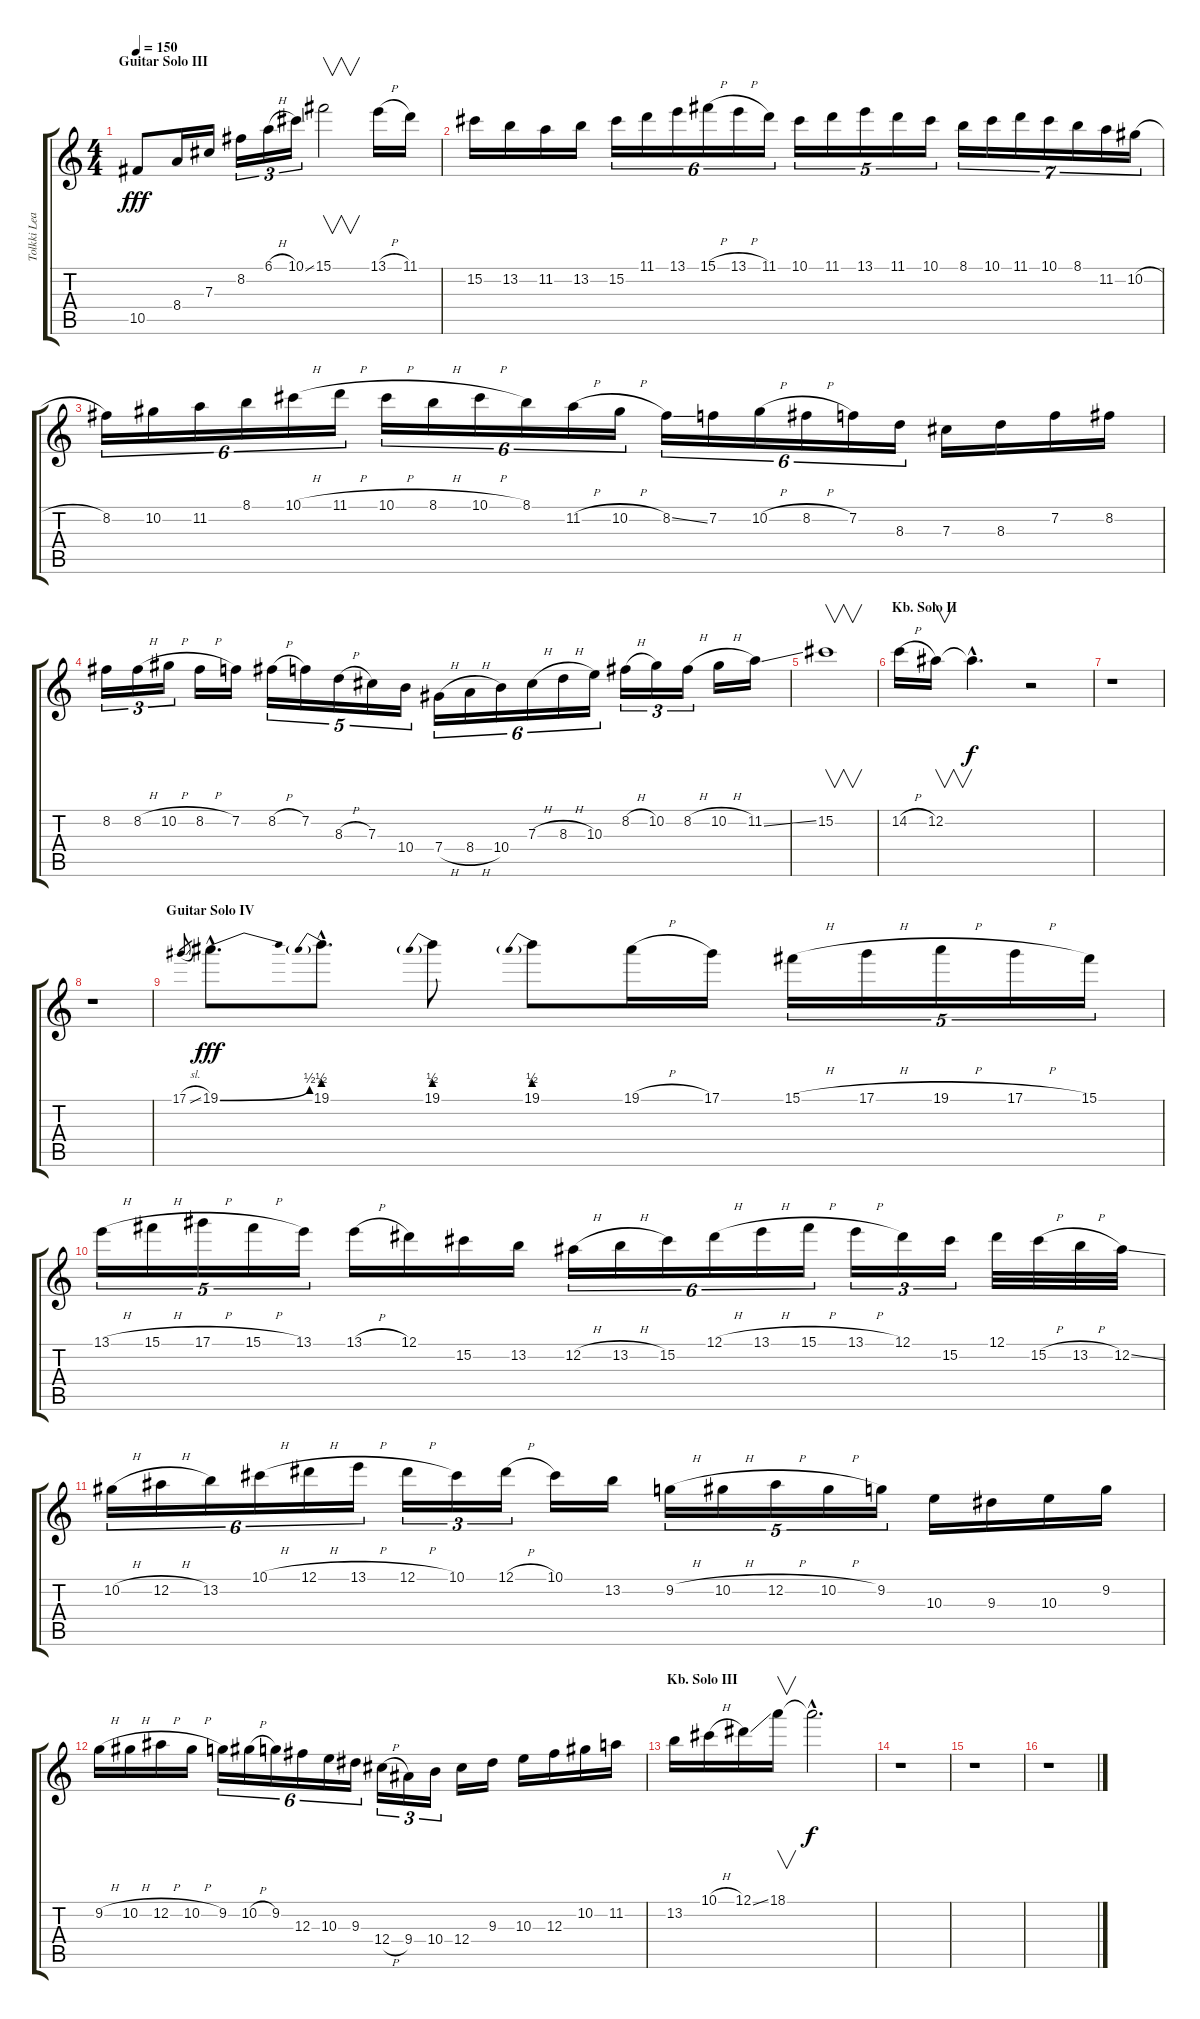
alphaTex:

\track ("Tolkki Lead" "Tolkki Lea") {instrument overdrivenguitar}
\staff {score tabs}
\tuning (Eb4 Bb3 Gb3 Db3 Ab2 Eb2) {hide}
\ts (4 4)
\section ("" "Guitar Solo III")
\tempo 150
\clef g2
\ks c
10.5.8{dy fff} 8.4.16 7.3.16 8.2.16{tu (3 2)} 6.1{h}.16{tu (3 2)} 10.1{ss}.16{tu (3 2)} 15.1.2{v} 13.1{h}.16 11.1.16 |
15.2.16 13.2.16 11.2.16 13.2.16 15.2.16{tu (6 4)} 11.1.16{tu (6 4)} 13.1.16{tu (6 4)} 15.1{h}.16{tu (6 4)} 13.1{h}.16{tu (6 4)} 11.1.16{tu (6 4)} 10.1.16{tu (5 4)} 11.1.16{tu (5 4)} 13.1.16{tu (5 4)} 11.1.16{tu (5 4)} 10.1.16{tu (5 4)} 8.1.16{tu (7 4)} 10.1.16{tu (7 4)} 11.1.16{tu (7 4)} 10.1.16{tu (7 4)} 8.1.16{tu (7 4)} 11.2.16{tu (7 4)} 10.2{h}.16{tu (7 4)} |
8.2.16{tu (6 4)} 10.2.16{tu (6 4)} 11.2.16{tu (6 4)} 8.1.16{tu (6 4)} 10.1{h}.16{tu (6 4)} 11.1{h}.16{tu (6 4)} 10.1{h}.16{tu (6 4)} 8.1{h}.16{tu (6 4)} 10.1{h}.16{tu (6 4)} 8.1.16{tu (6 4)} 11.2{h}.16{tu (6 4)} 10.2{h}.16{tu (6 4)} 8.2{ss}.16{tu (6 4)} 7.2.16{tu (6 4)} 10.2{h}.16{tu (6 4)} 8.2{h}.16{tu (6 4)} 7.2.16{tu (6 4)} 8.3.16{tu (6 4)} 7.3.16 8.3.16 7.2.16 8.2.16 |
8.2.16{tu (3 2)} 8.2{h}.16{tu (3 2)} 10.2{h}.16{tu (3 2)} 8.2{h}.16 7.2.16 8.2{h}.16{tu (5 4)} 7.2.16{tu (5 4)} 8.3{h}.16{tu (5 4)} 7.3.16{tu (5 4)} 10.4.16{tu (5 4)} 7.4{h}.16{tu (6 4)} 8.4{h}.16{tu (6 4)} 10.4.16{tu (6 4)} 7.3{h}.16{tu (6 4)} 8.3{h}.16{tu (6 4)} 10.3.16{tu (6 4)} 8.2{h}.16{tu (3 2)} 10.2.16{tu (3 2)} 8.2{h}.16{tu (3 2)} 10.2{h}.16 11.2{ss}.16 |
15.2.1{v} |
\section ("" "Kb. Solo II")
14.2{h}.16 12.2.16{v} 12.2{hac t}.4{d dy f} r.2 |
r.1 |
r.1 |
\section ("" "Guitar Solo IV")
17.1{sl}.8{gr} 19.1{be (bend 0 0 60 2) hac}.8{d dy fff} 19.1{be (prebend 0 2 60 2) hac}.8{d} 19.1{be (prebend 0 2 60 2)}.8 19.1{be (prebend 0 2 60 2)}.8 19.1{h}.16 17.1.16 15.1{h}.16{tu (5 4)} 17.1{h}.16{tu (5 4)} 19.1{h}.16{tu (5 4)} 17.1{h}.16{tu (5 4)} 15.1.16{tu (5 4)} |
13.1{h}.16{tu (5 4)} 15.1{h}.16{tu (5 4)} 17.1{h}.16{tu (5 4)} 15.1{h}.16{tu (5 4)} 13.1.16{tu (5 4)} 13.1{h}.16 12.1.16 15.2.16 13.2.16 12.2{h}.16{tu (6 4)} 13.2{h}.16{tu (6 4)} 15.2.16{tu (6 4)} 12.1{h}.16{tu (6 4)} 13.1{h}.16{tu (6 4)} 15.1{h}.16{tu (6 4)} 13.1{h}.16{tu (3 2)} 12.1.16{tu (3 2)} 15.2.16{tu (3 2)} 12.1.32 15.2{h}.32 13.2{h}.32 12.2{ss}.32 |
10.2{h}.16{tu (6 4)} 12.2{h}.16{tu (6 4)} 13.2.16{tu (6 4)} 10.1{h}.16{tu (6 4)} 12.1{h}.16{tu (6 4)} 13.1{h}.16{tu (6 4)} 12.1{h}.16{tu (3 2)} 10.1.16{tu (3 2)} 12.1{h}.16{tu (3 2)} 10.1.16 13.2.16 9.2{h}.16{tu (5 4)} 10.2{h}.16{tu (5 4)} 12.2{h}.16{tu (5 4)} 10.2{h}.16{tu (5 4)} 9.2.16{tu (5 4)} 10.3.16 9.3.16 10.3.16 9.2.16 |
9.2{h}.16 10.2{h}.16 12.2{h}.16 10.2{h}.16 9.2.16{tu (6 4)} 10.2{h}.16{tu (6 4)} 9.2.16{tu (6 4)} 12.3.16{tu (6 4)} 10.3.16{tu (6 4)} 9.3.16{tu (6 4)} 12.4{h}.16{tu (3 2)} 9.4.16{tu (3 2)} 10.4.16{tu (3 2)} 12.4.16 9.3.16 10.3.16 12.3.16 10.2.16 11.2.16 |
\section ("" "Kb. Solo III")
13.2.16 10.1{h}.16 12.1{ss}.16 18.1.16{v} 18.1{hac t}.2{d dy f} |
r.1 |
r.1 |
r.1
